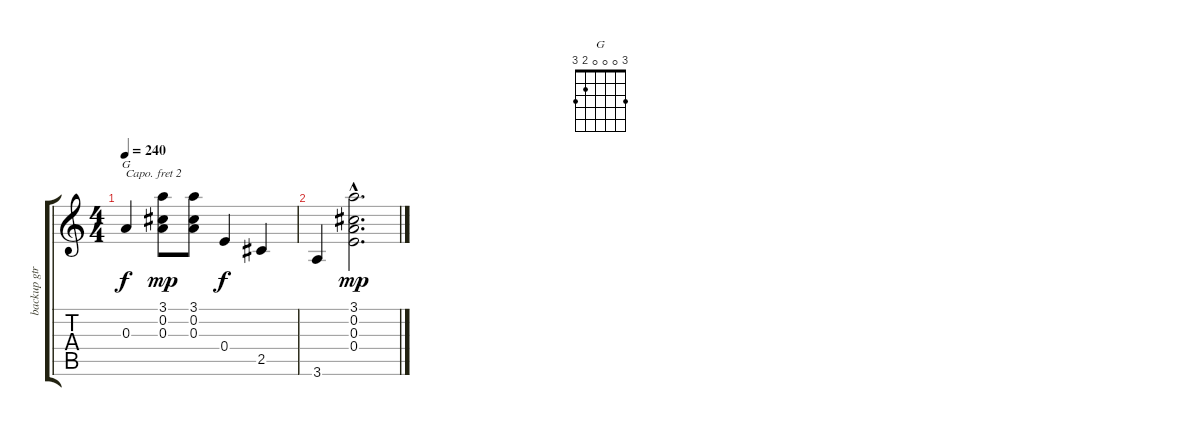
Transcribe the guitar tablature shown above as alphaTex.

\track ("backup gtr" "backup gtr") {instrument acousticguitarnylon}
\staff {score tabs}
\capo 2
\tuning (E4 B3 G3 D3 A2 E2) {hide}
\chord ("G" 3 0 0 0 2 3)
\ts (4 4)
\tempo 240
\clef g2
\ks c
0.3.4{ch "G" dy f} (3.1 0.2 0.3).8{dy mp} (3.1 0.2 0.3).8 0.4.4{dy f} 2.5.4 |
3.6.4 (3.1{hac} 0.2{hac} 0.3{hac} 0.4{hac}).2{d dy mp}
